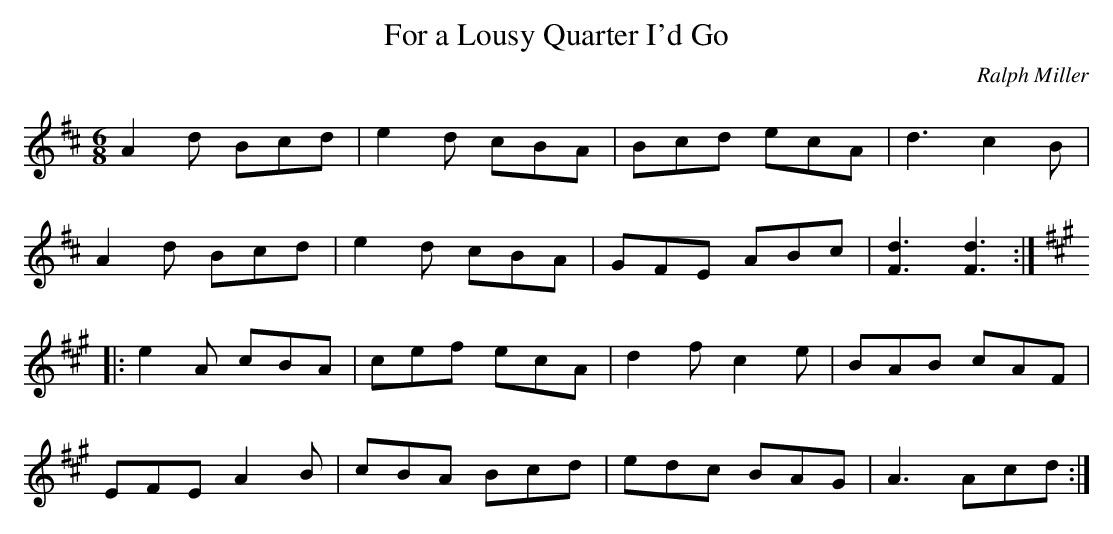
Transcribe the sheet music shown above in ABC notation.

X:1
U: ~ = !turn!
T:For a Lousy Quarter I'd Go
C:Ralph Miller
L:1/8
M:6/8
K:D
A2 d Bcd | e2 d cBA | Bcd ecA | d3 c2 B |
A2 d Bcd | e2 d cBA | GFE ABc | [F3d3] [F3d3] ::
K:A
e2 A cBA | cef ecA | d2 f c2 e | BAB cAF |
EFE A2 B | cBA Bcd | edc BAG | A3 Acd :|]
